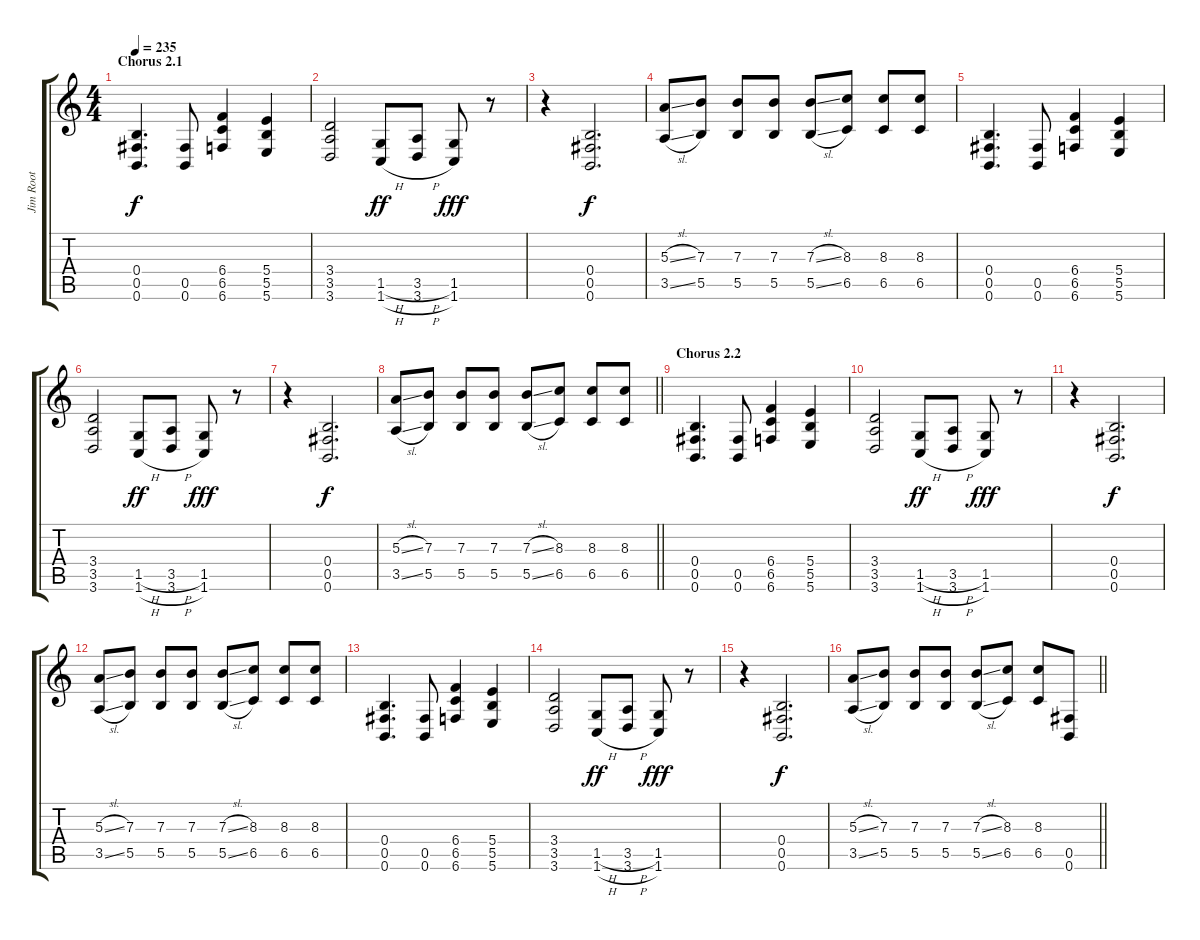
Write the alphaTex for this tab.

\track ("Jim Root" "Jim Root") {instrument distortionguitar}
\staff {score tabs}
\tuning (Db4 Ab3 E3 B2 Gb2 B1) {hide}
\ts (4 4)
\section ("" "Chorus 2.1")
\tempo 235
\clef g2
\ks c
(0.4 0.5 0.6).4{d dy f} (0.5 0.6).8 (6.4 6.5 6.6).4 (5.4 5.5 5.6).4 |
(3.4 3.5 3.6).2 (1.5{h} 1.6{h}).8{dy ff} (3.5{h} 3.6{h}).8 (1.5 1.6).8{dy fff} r.8 |
r.4 (0.4 0.5 0.6).2{d dy f} |
(5.3{sl} 3.5{sl}).8 (7.3 5.5).8 (7.3 5.5).8 (7.3 5.5).8 (7.3{sl} 5.5{sl}).8 (8.3 6.5).8 (8.3 6.5).8 (8.3 6.5).8 |
(0.4 0.5 0.6).4{d} (0.5 0.6).8 (6.4 6.5 6.6).4 (5.4 5.5 5.6).4 |
(3.4 3.5 3.6).2 (1.5{h} 1.6{h}).8{dy ff} (3.5{h} 3.6{h}).8 (1.5 1.6).8{dy fff} r.8 |
r.4 (0.4 0.5 0.6).2{d dy f} |
\barLineRight lightlight
(5.3{sl} 3.5{sl}).8 (7.3 5.5).8 (7.3 5.5).8 (7.3 5.5).8 (7.3{sl} 5.5{sl}).8 (8.3 6.5).8 (8.3 6.5).8 (8.3 6.5).8 |
\section ("" "Chorus 2.2")
(0.4 0.5 0.6).4{d} (0.5 0.6).8 (6.4 6.5 6.6).4 (5.4 5.5 5.6).4 |
(3.4 3.5 3.6).2 (1.5{h} 1.6{h}).8{dy ff} (3.5{h} 3.6{h}).8 (1.5 1.6).8{dy fff} r.8 |
r.4 (0.4 0.5 0.6).2{d dy f} |
(5.3{sl} 3.5{sl}).8 (7.3 5.5).8 (7.3 5.5).8 (7.3 5.5).8 (7.3{sl} 5.5{sl}).8 (8.3 6.5).8 (8.3 6.5).8 (8.3 6.5).8 |
(0.4 0.5 0.6).4{d} (0.5 0.6).8 (6.4 6.5 6.6).4 (5.4 5.5 5.6).4 |
(3.4 3.5 3.6).2 (1.5{h} 1.6{h}).8{dy ff} (3.5{h} 3.6{h}).8 (1.5 1.6).8{dy fff} r.8 |
r.4 (0.4 0.5 0.6).2{d dy f} |
\barLineRight lightlight
(5.3{sl} 3.5{sl}).8 (7.3 5.5).8 (7.3 5.5).8 (7.3 5.5).8 (7.3{sl} 5.5{sl}).8 (8.3 6.5).8 (8.3 6.5).8 (0.5 0.6).8
